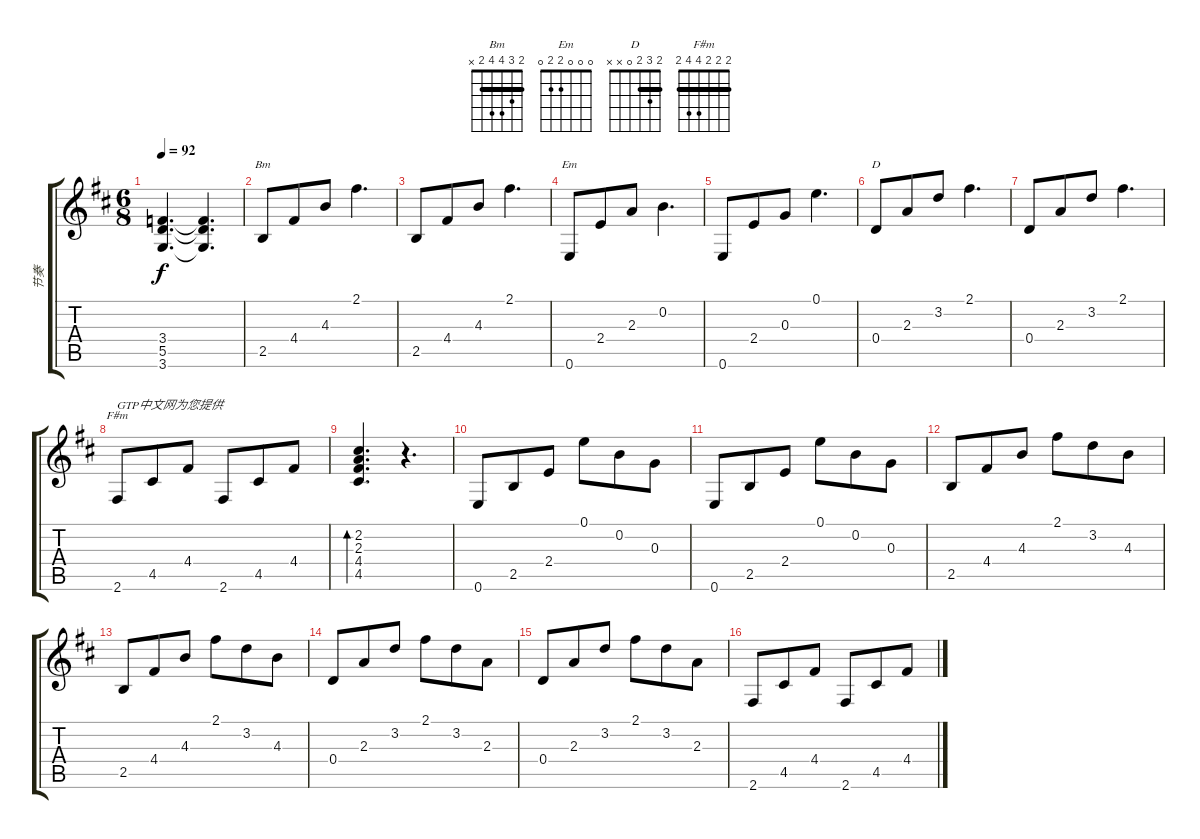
\track ("节奏" "节奏") {instrument distortionguitar}
\staff {score tabs}
\tuning (E4 B3 G3 D3 A2 E2) {hide}
\chord ("Bm" 2 3 4 4 2 x) {barre 2}
\chord ("Em" 0 0 0 2 2 0)
\chord ("D" 2 3 2 0 x x) {barre 2}
\chord ("F#m" 2 2 2 4 4 2) {barre 2}
\ts (6 8)
\tempo 92
\clef g2
\ks d
(3.4{t} 5.5{t} 3.6{t}).4{d dy f} (3.4{t} 5.5{t} 3.6{t}).4{d} |
2.5.8{ch "Bm" volume 6 instrument acousticguitarsteel} 4.4.8 4.3.8 2.1.4{d} |
2.5.8 4.4.8 4.3.8 2.1.4{d} |
0.6.8{ch "Em"} 2.4.8 2.3.8 0.2.4{d} |
0.6.8 2.4.8 0.3.8 0.1.4{d} |
0.4.8{ch "D"} 2.3.8 3.2.8 2.1.4{d} |
0.4.8 2.3.8 3.2.8 2.1.4{d} |
2.6.8{ch "F#m" txt "GTP中文网为您提供"} 4.5.8 4.4.8 2.6.8 4.5.8 4.4.8 |
(2.2 2.3 4.4 4.5).4{d bd 60} r.4{d} |
0.6.8 2.5.8 2.4.8 0.1.8 0.2.8 0.3.8 |
0.6.8 2.5.8 2.4.8 0.1.8 0.2.8 0.3.8 |
2.5.8 4.4.8 4.3.8 2.1.8 3.2.8 4.3.8 |
2.5.8 4.4.8 4.3.8 2.1.8 3.2.8 4.3.8 |
0.4.8 2.3.8 3.2.8 2.1.8 3.2.8 2.3.8 |
0.4.8 2.3.8 3.2.8 2.1.8 3.2.8 2.3.8 |
2.6.8 4.5.8 4.4.8 2.6.8 4.5.8 4.4.8
